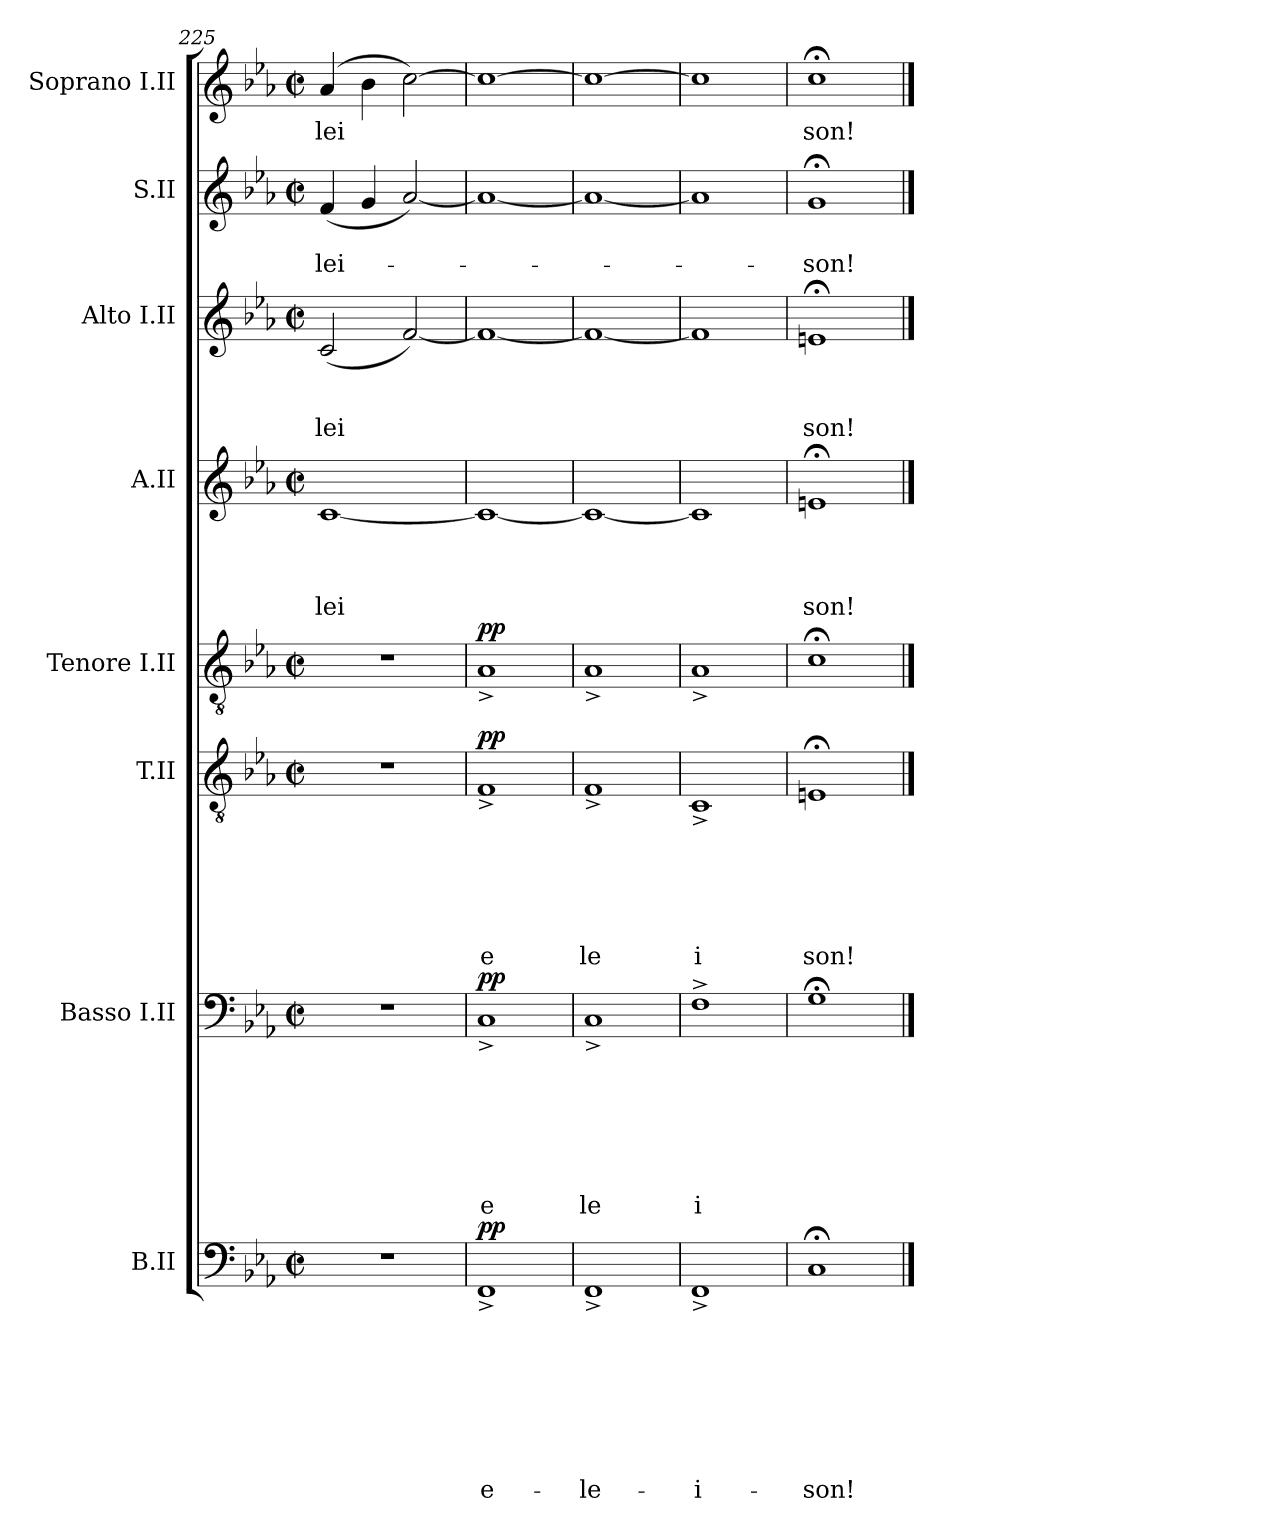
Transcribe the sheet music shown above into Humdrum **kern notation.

**kern	**text	**text	**text	**text	**text	**text	**text	**text	**dynam	**kern	**text	**text	**text	**text	**text	**text	**text	**dynam	**kern	**text	**text	**text	**text	**text	**text	**dynam	**kern	**dynam	**kern	**text	**text	**text	**text	**kern	**text	**text	**text	**kern	**text	**text	**kern	**text
*part8	*part8	*part8	*part8	*part8	*part8	*part8	*part8	*part8	*part8	*part7	*part7	*part7	*part7	*part7	*part7	*part7	*part7	*part7	*part6	*part6	*part6	*part6	*part6	*part6	*part6	*part6	*part5	*part5	*part4	*part4	*part4	*part4	*part4	*part3	*part3	*part3	*part3	*part2	*part2	*part2	*part1	*part1
*staff8	*staff8	*staff8	*staff8	*staff8	*staff8	*staff8	*staff8	*staff8	*staff8	*staff7	*staff7	*staff7	*staff7	*staff7	*staff7	*staff7	*staff7	*staff7	*staff6	*staff6	*staff6	*staff6	*staff6	*staff6	*staff6	*staff6	*staff5	*staff5	*staff4	*staff4	*staff4	*staff4	*staff4	*staff3	*staff3	*staff3	*staff3	*staff2	*staff2	*staff2	*staff1	*staff1
*I"B.II	*	*	*	*	*	*	*	*	*	*I"Basso I.II	*	*	*	*	*	*	*	*	*I"T.II	*	*	*	*	*	*	*	*I"Tenore I.II	*	*I"A.II	*	*	*	*	*I"Alto I.II	*	*	*	*I"S.II	*	*	*I"Soprano I.II	*
*I'B.II	*	*	*	*	*	*	*	*	*	*I'B	*	*	*	*	*	*	*	*	*I'T.II	*	*	*	*	*	*	*	*I'T	*	*I'A.II	*	*	*	*	*I'A	*	*	*	*I'S.II	*	*	*I'S	*
*clefF4	*	*	*	*	*	*	*	*	*	*clefF4	*	*	*	*	*	*	*	*	*clefGv2	*	*	*	*	*	*	*	*clefGv2	*	*clefG2	*	*	*	*	*clefG2	*	*	*	*clefG2	*	*	*clefG2	*
*k[b-e-a-]	*	*	*	*	*	*	*	*	*	*k[b-e-a-]	*	*	*	*	*	*	*	*	*k[b-e-a-]	*	*	*	*	*	*	*	*k[b-e-a-]	*	*k[b-e-a-]	*	*	*	*	*k[b-e-a-]	*	*	*	*k[b-e-a-]	*	*	*k[b-e-a-]	*
*E-:	*	*	*	*	*	*	*	*	*	*E-:	*	*	*	*	*	*	*	*	*E-:	*	*	*	*	*	*	*	*E-:	*	*E-:	*	*	*	*	*E-:	*	*	*	*E-:	*	*	*E-:	*
*M2/2	*	*	*	*	*	*	*	*	*	*M2/2	*	*	*	*	*	*	*	*	*M2/2	*	*	*	*	*	*	*	*M2/2	*	*M2/2	*	*	*	*	*M2/2	*	*	*	*M2/2	*	*	*M2/2	*
*met(c|)	*	*	*	*	*	*	*	*	*	*met(c|)	*	*	*	*	*	*	*	*	*met(c|)	*	*	*	*	*	*	*	*met(c|)	*	*met(c|)	*	*	*	*	*met(c|)	*	*	*	*met(c|)	*	*	*met(c|)	*
=225	=225	=225	=225	=225	=225	=225	=225	=225	=225	=225	=225	=225	=225	=225	=225	=225	=225	=225	=225	=225	=225	=225	=225	=225	=225	=225	=225	=225	=225	=225	=225	=225	=225	=225	=225	=225	=225	=225	=225	=225	=225	=225
!	!	!	!	!	!	!	!	!	!	!	!	!	!	!	!	!	!	!	!	!	!	!	!	!	!	!	!	!	!	!	!	!	!LO:LY:b	!	!	!	!LO:LY:b	!	!	!LO:LY:b	!	!LO:LY:b
1r	.	.	.	.	.	.	.	.	.	1r	.	.	.	.	.	.	.	.	1r	.	.	.	.	.	.	.	1r	.	[<1c	.	.	.	lei	(<2c/	.	.	lei	(<4f/	.	-lei-	(>4a-/	lei
.	.	.	.	.	.	.	.	.	.	.	.	.	.	.	.	.	.	.	.	.	.	.	.	.	.	.	.	.	.	.	.	.	.	.	.	.	.	4g/	.	.	4b-\	.
.	.	.	.	.	.	.	.	.	.	.	.	.	.	.	.	.	.	.	.	.	.	.	.	.	.	.	.	.	.	.	.	.	.	[<2f/)	.	.	.	[<2a-/)	.	.	[>2cc\)	.
=226	=226	=226	=226	=226	=226	=226	=226	=226	=226	=226	=226	=226	=226	=226	=226	=226	=226	=226	=226	=226	=226	=226	=226	=226	=226	=226	=226	=226	=226	=226	=226	=226	=226	=226	=226	=226	=226	=226	=226	=226	=226	=226
!	!	!	!	!	!	!	!	!LO:LY:b	!LO:DY:a	!	!	!	!	!	!	!	!LO:LY:b	!LO:DY:a	!	!	!	!	!	!	!LO:LY:b	!LO:DY:a	!	!LO:DY:a	!	!	!	!	!	!	!	!	!	!	!	!	!	!
1FF^<	.	.	.	.	.	.	.	e-	pp	1C^<	.	.	.	.	.	.	e	pp	1F^<	.	.	.	.	.	e	pp	1A-^<	pp	1c_	.	.	.	.	1f_	.	.	.	1a-_	.	.	1cc_	.
=227	=227	=227	=227	=227	=227	=227	=227	=227	=227	=227	=227	=227	=227	=227	=227	=227	=227	=227	=227	=227	=227	=227	=227	=227	=227	=227	=227	=227	=227	=227	=227	=227	=227	=227	=227	=227	=227	=227	=227	=227	=227	=227
!	!	!	!	!	!	!	!	!LO:LY:b	!	!	!	!	!	!	!	!	!LO:LY:b	!	!	!	!	!	!	!	!LO:LY:b	!	!	!	!	!	!	!	!	!	!	!	!	!	!	!	!	!
1FF^<	.	.	.	.	.	.	.	-le-	.	1C^<	.	.	.	.	.	.	le	.	1F^<	.	.	.	.	.	le	.	1A-^<	.	1c_	.	.	.	.	1f_	.	.	.	1a-_	.	.	1cc_	.
=228	=228	=228	=228	=228	=228	=228	=228	=228	=228	=228	=228	=228	=228	=228	=228	=228	=228	=228	=228	=228	=228	=228	=228	=228	=228	=228	=228	=228	=228	=228	=228	=228	=228	=228	=228	=228	=228	=228	=228	=228	=228	=228
!	!	!	!	!	!	!	!	!LO:LY:b	!	!	!	!	!	!	!	!	!LO:LY:b	!	!	!	!	!	!	!	!LO:LY:b	!	!	!	!	!	!	!	!	!	!	!	!	!	!	!	!	!
1FF^<	.	.	.	.	.	.	.	-i-	.	1F^>	.	.	.	.	.	.	i	.	1C^<	.	.	.	.	.	i	.	1A-^<	.	1c]	.	.	.	.	1f]	.	.	.	1a-]	.	.	1cc]	.
=229	=229	=229	=229	=229	=229	=229	=229	=229	=229	=229	=229	=229	=229	=229	=229	=229	=229	=229	=229	=229	=229	=229	=229	=229	=229	=229	=229	=229	=229	=229	=229	=229	=229	=229	=229	=229	=229	=229	=229	=229	=229	=229
!	!	!	!	!	!	!	!	!LO:LY:b	!	!	!	!	!	!	!	!	!	!	!	!	!	!	!	!	!LO:LY:b	!	!	!	!	!	!	!	!LO:LY:b	!	!	!	!LO:LY:b	!	!	!LO:LY:b	!	!LO:LY:b
1C;<	.	.	.	.	.	.	.	-son!	.	1G;	.	.	.	.	.	.	.	.	1En;	.	.	.	.	.	son!	.	1c;	.	1en;	.	.	.	son!	1en;	.	.	son!	1g;<	.	-son!	1cc;	son!
==	==	==	==	==	==	==	==	==	==	==	==	==	==	==	==	==	==	==	==	==	==	==	==	==	==	==	==	==	==	==	==	==	==	==	==	==	==	==	==	==	==	==
*-	*-	*-	*-	*-	*-	*-	*-	*-	*-	*-	*-	*-	*-	*-	*-	*-	*-	*-	*-	*-	*-	*-	*-	*-	*-	*-	*-	*-	*-	*-	*-	*-	*-	*-	*-	*-	*-	*-	*-	*-	*-	*-
